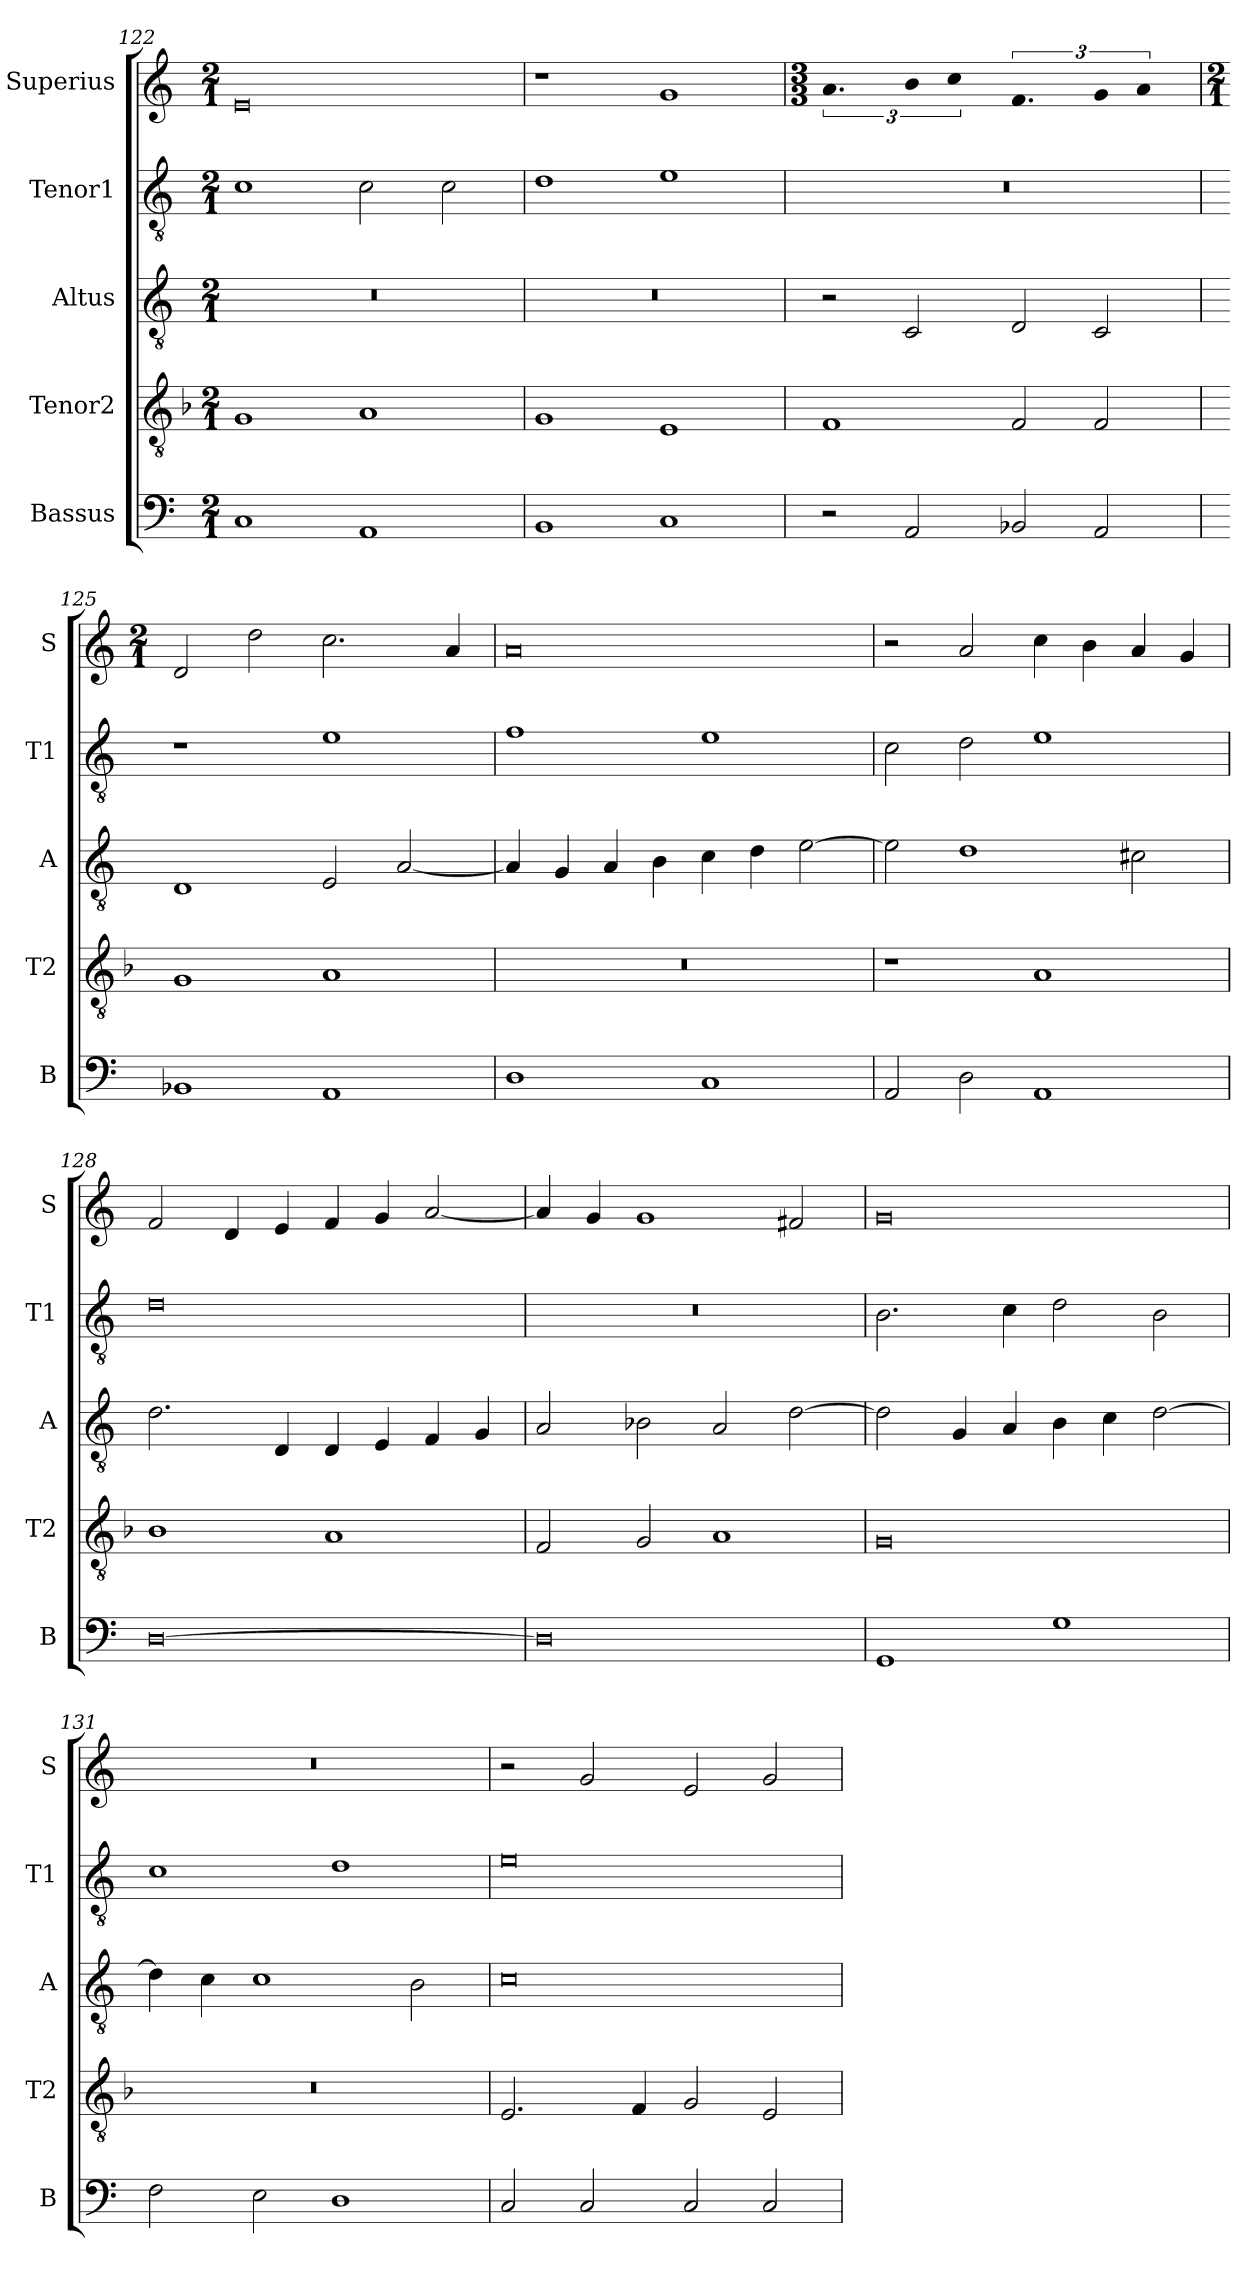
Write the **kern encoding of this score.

**kern	**kern	**kern	**kern	**kern
*part5	*part4	*part3	*part2	*part1
*staff5	*staff4	*staff3	*staff2	*staff1
*I"Bassus	*I"Tenor2	*I"Altus	*I"Tenor1	*I"Superius
*I'B	*I'T2	*I'A	*I'T1	*I'S
*clefF4	*clefGv2	*clefGv2	*clefGv2	*clefG2
*k[]	*k[b-]	*k[]	*k[]	*k[]
*M2/1	*M2/1	*M2/1	*M2/1	*M2/1
=122	=122	=122	=122	=122
1C	1G	0r	1c	0e
1AA	1A	.	2c\	.
.	.	.	2c\	.
=123	=123	=123	=123	=123
1BB	1G	0r	1d	1r
1C	1E	.	1e	1g
=124	=124	=124	=124	=124
*	*	*	*	*M3/3
!	!	!	!	!LO:N:vis=2.
2r	1F	2r	0r	3.a/
!	!	!	!	!LO:N:vis=4
2AA/	.	2C/	.	6b\
!	!	!	!	!LO:N:vis=2
.	.	.	.	3cc\
!	!	!	!	!LO:N:vis=2.
2BB-X/	2F/	2D/	.	3.f/
!	!	!	!	!LO:N:vis=4
2AA/	2F/	2C/	.	6g/
!	!	!	!	!LO:N:vis=2
.	.	.	.	3a/
=125	=125	=125	=125	=125
*	*	*	*	*M2/1
1BB-X	1G	1D	1r	2d/
.	.	.	.	2dd\
1AA	1A	2E/	1e	2.cc\
.	.	[2A/	.	.
.	.	.	.	4a/
=126	=126	=126	=126	=126
1D	0r	4A/]	1f	0a
.	.	4G/	.	.
.	.	4A/	.	.
.	.	4B\	.	.
1C	.	4c\	1e	.
.	.	4d\	.	.
.	.	[2e\	.	.
=127	=127	=127	=127	=127
2AA/	1r	2e\]	2c\	2r
2D\	.	1d	2d\	2a/
1AA	1A	.	1e	4cc\
.	.	.	.	4b\
.	.	2c#X\	.	4a/
.	.	.	.	4g/
=128	=128	=128	=128	=128
[0D	1B-	2.d\	0d	2f/
.	.	.	.	4d/
.	.	4D/	.	4e/
.	1A	4D/	.	4f/
.	.	4E/	.	4g/
.	.	4F/	.	[2a/
.	.	4G/	.	.
=129	=129	=129	=129	=129
0D]	2F/	2A/	0r	4a/]
.	.	.	.	4g/
.	2G/	2B-X\	.	1g
.	1A	2A/	.	.
.	.	[2d\	.	2f#X/
=130	=130	=130	=130	=130
1GG	0G	2d\]	2.B\	0g
.	.	4G/	.	.
.	.	4A/	4c\	.
1G	.	4B\	2d\	.
.	.	4c\	.	.
.	.	[2d\	2B\	.
=131	=131	=131	=131	=131
2F\	0r	4d\]	1c	0r
.	.	4c\	.	.
2E\	.	1c	.	.
1D	.	.	1d	.
.	.	2B\	.	.
=132	=132	=132	=132	=132
2C/	2.E/	0c	0e	2r
2C/	.	.	.	2g/
.	4F/	.	.	.
2C/	2G/	.	.	2e/
2C/	2E/	.	.	2g/
=	=	=	=	=
*-	*-	*-	*-	*-
